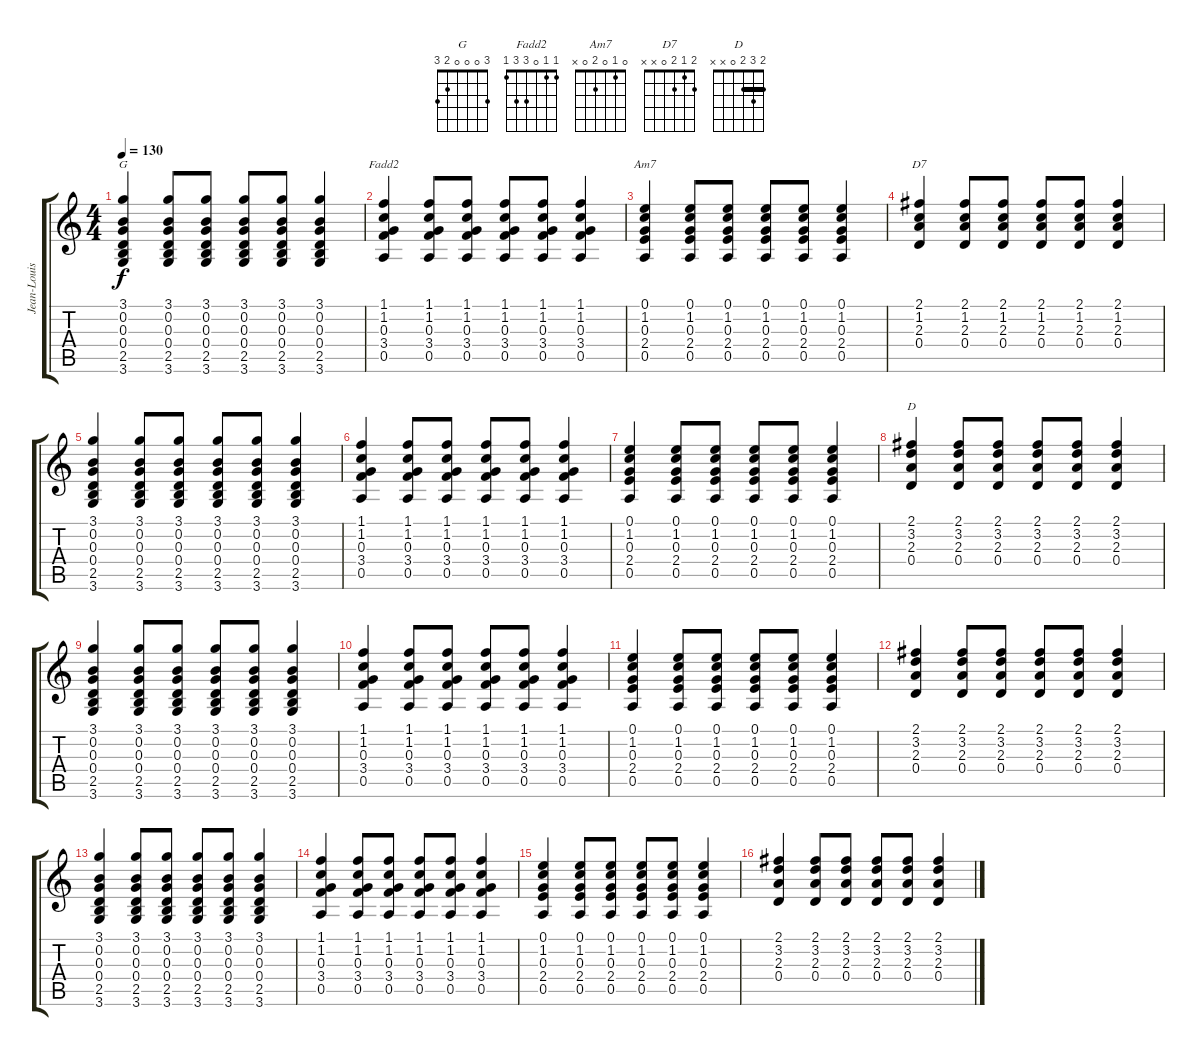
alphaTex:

\track ("Jean-Louis Aubert" "Jean-Louis") {instrument electricguitarjazz}
\staff {score tabs}
\tuning (E4 B3 G3 D3 A2 E2) {hide}
\chord ("G" 3 0 0 0 2 3)
\chord ("Fadd2" 1 1 0 3 3 1)
\chord ("Am7" 0 1 0 2 0 x)
\chord ("D7" 2 1 2 0 x x)
\chord ("D" 2 3 2 0 x x) {barre 2}
\ts (4 4)
\tempo 130
\clef g2
\ks c
(3.1 0.2 0.3 0.4 2.5 3.6).4{ch "G" dy f instrument electricguitarjazz} (3.1 0.2 0.3 0.4 2.5 3.6).8 (3.1 0.2 0.3 0.4 2.5 3.6).8 (3.1 0.2 0.3 0.4 2.5 3.6).8 (3.1 0.2 0.3 0.4 2.5 3.6).8 (3.1 0.2 0.3 0.4 2.5 3.6).4 |
(1.1 1.2 0.3 3.4 0.5).4{ch "Fadd2"} (1.1 1.2 0.3 3.4 0.5).8 (1.1 1.2 0.3 3.4 0.5).8 (1.1 1.2 0.3 3.4 0.5).8 (1.1 1.2 0.3 3.4 0.5).8 (1.1 1.2 0.3 3.4 0.5).4 |
(0.1 1.2 0.3 2.4 0.5).4{ch "Am7"} (0.1 1.2 0.3 2.4 0.5).8 (0.1 1.2 0.3 2.4 0.5).8 (0.1 1.2 0.3 2.4 0.5).8 (0.1 1.2 0.3 2.4 0.5).8 (0.1 1.2 0.3 2.4 0.5).4 |
(2.1 1.2 2.3 0.4).4{ch "D7"} (2.1 1.2 2.3 0.4).8 (2.1 1.2 2.3 0.4).8 (2.1 1.2 2.3 0.4).8 (2.1 1.2 2.3 0.4).8 (2.1 1.2 2.3 0.4).4 |
(3.1 0.2 0.3 0.4 2.5 3.6).4 (3.1 0.2 0.3 0.4 2.5 3.6).8 (3.1 0.2 0.3 0.4 2.5 3.6).8 (3.1 0.2 0.3 0.4 2.5 3.6).8 (3.1 0.2 0.3 0.4 2.5 3.6).8 (3.1 0.2 0.3 0.4 2.5 3.6).4 |
(1.1 1.2 0.3 3.4 0.5).4 (1.1 1.2 0.3 3.4 0.5).8 (1.1 1.2 0.3 3.4 0.5).8 (1.1 1.2 0.3 3.4 0.5).8 (1.1 1.2 0.3 3.4 0.5).8 (1.1 1.2 0.3 3.4 0.5).4 |
(0.1 1.2 0.3 2.4 0.5).4 (0.1 1.2 0.3 2.4 0.5).8 (0.1 1.2 0.3 2.4 0.5).8 (0.1 1.2 0.3 2.4 0.5).8 (0.1 1.2 0.3 2.4 0.5).8 (0.1 1.2 0.3 2.4 0.5).4 |
(2.1 3.2 2.3 0.4).4{ch "D"} (2.1 3.2 2.3 0.4).8 (2.1 3.2 2.3 0.4).8 (2.1 3.2 2.3 0.4).8 (2.1 3.2 2.3 0.4).8 (2.1 3.2 2.3 0.4).4 |
(3.1 0.2 0.3 0.4 2.5 3.6).4 (3.1 0.2 0.3 0.4 2.5 3.6).8 (3.1 0.2 0.3 0.4 2.5 3.6).8 (3.1 0.2 0.3 0.4 2.5 3.6).8 (3.1 0.2 0.3 0.4 2.5 3.6).8 (3.1 0.2 0.3 0.4 2.5 3.6).4 |
(1.1 1.2 0.3 3.4 0.5).4 (1.1 1.2 0.3 3.4 0.5).8 (1.1 1.2 0.3 3.4 0.5).8 (1.1 1.2 0.3 3.4 0.5).8 (1.1 1.2 0.3 3.4 0.5).8 (1.1 1.2 0.3 3.4 0.5).4 |
(0.1 1.2 0.3 2.4 0.5).4 (0.1 1.2 0.3 2.4 0.5).8 (0.1 1.2 0.3 2.4 0.5).8 (0.1 1.2 0.3 2.4 0.5).8 (0.1 1.2 0.3 2.4 0.5).8 (0.1 1.2 0.3 2.4 0.5).4 |
(2.1 3.2 2.3 0.4).4 (2.1 3.2 2.3 0.4).8 (2.1 3.2 2.3 0.4).8 (2.1 3.2 2.3 0.4).8 (2.1 3.2 2.3 0.4).8 (2.1 3.2 2.3 0.4).4 |
(3.1 0.2 0.3 0.4 2.5 3.6).4 (3.1 0.2 0.3 0.4 2.5 3.6).8 (3.1 0.2 0.3 0.4 2.5 3.6).8 (3.1 0.2 0.3 0.4 2.5 3.6).8 (3.1 0.2 0.3 0.4 2.5 3.6).8 (3.1 0.2 0.3 0.4 2.5 3.6).4 |
(1.1 1.2 0.3 3.4 0.5).4 (1.1 1.2 0.3 3.4 0.5).8 (1.1 1.2 0.3 3.4 0.5).8 (1.1 1.2 0.3 3.4 0.5).8 (1.1 1.2 0.3 3.4 0.5).8 (1.1 1.2 0.3 3.4 0.5).4 |
(0.1 1.2 0.3 2.4 0.5).4 (0.1 1.2 0.3 2.4 0.5).8 (0.1 1.2 0.3 2.4 0.5).8 (0.1 1.2 0.3 2.4 0.5).8 (0.1 1.2 0.3 2.4 0.5).8 (0.1 1.2 0.3 2.4 0.5).4 |
(2.1 3.2 2.3 0.4).4 (2.1 3.2 2.3 0.4).8 (2.1 3.2 2.3 0.4).8 (2.1 3.2 2.3 0.4).8 (2.1 3.2 2.3 0.4).8 (2.1 3.2 2.3 0.4).4
